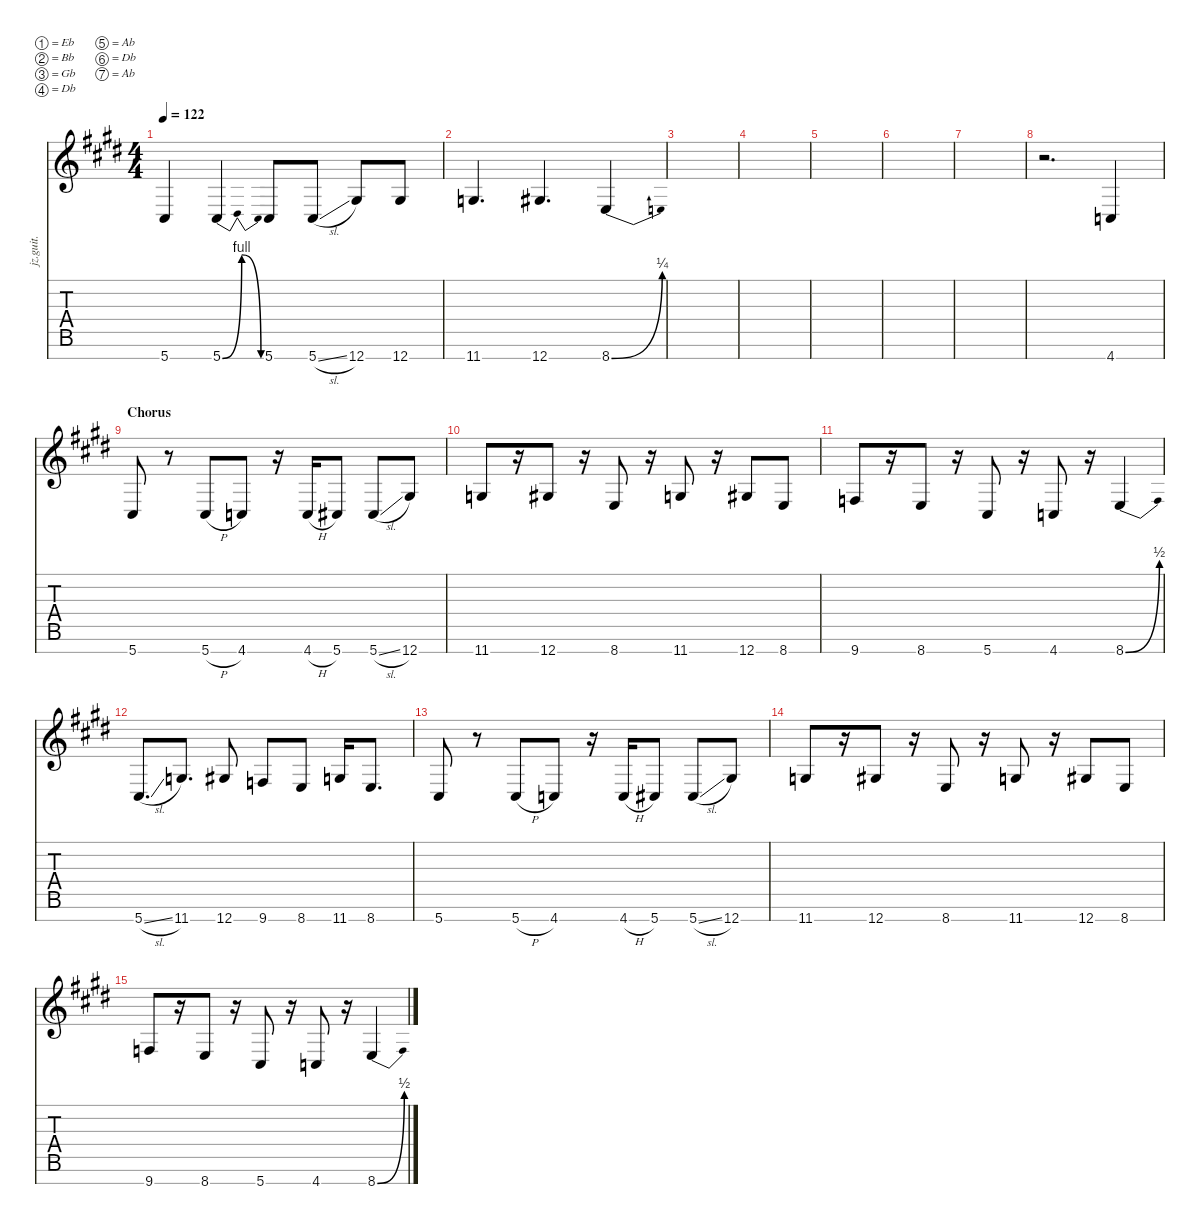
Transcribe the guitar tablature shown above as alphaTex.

\defaultSystemsLayout 4
\hideDynamics
\bracketExtendMode nobrackets
\otherSystemsTrackNameOrientation horizontal
\track ("Kaoru" "jz.guit.") {instrument electricguitarjazz}
\staff {score tabs}
\tuning (Eb4 Bb3 Gb3 Db3 Ab2 Db2 Ab1)
\ts (4 4)
\tempo 122
\clef g2
\ks c#minor
5.7{acc #}.4{dy mf} 5.7{be (bendrelease 0 0 28.799999999999997 4 28.799999999999997 4 59.4 0) acc #}.4 5.7{acc #}.8 5.7{sl acc #}.8 12.7{acc #}.8 12.7{acc #}.8 |
11.7{acc forcenatural}.4{d} 12.7{acc #}.4{d} 8.7{be (bend 0 0 59.4 1) acc forcenatural}.4 |
|
|
|
|
|
r.2{d} 4.7{acc forcenatural}.4 |
\section ("" "Chorus")
5.7{acc #}.8 r.8 5.7{h acc #}.8 4.7{acc forcenatural}.8 r.16 4.7{h acc forcenatural}.16 5.7{acc #}.8 5.7{sl acc #}.8 12.7{acc #}.8 |
11.7{acc forcenatural}.8 r.16 12.7{acc #}.8 r.16 8.7{acc forcenatural}.8 r.16 11.7{acc forcenatural}.8 r.16 12.7{acc #}.8 8.7{acc forcenatural}.8 |
9.7{acc forcenatural}.8 r.16 8.7{acc forcenatural}.8 r.16 5.7{acc #}.8 r.16 4.7{acc forcenatural}.8 r.16 8.7{be (bend 0 0 60 2) acc forcenatural}.4 |
5.7{sl acc #}.8{d} 11.7{acc forcenatural}.8{d} 12.7{acc #}.8 9.7{acc forcenatural}.8 8.7{acc forcenatural}.8 11.7{acc forcenatural}.16 8.7{acc forcenatural}.8{d} |
5.7{acc #}.8 r.8 5.7{h acc #}.8 4.7{acc forcenatural}.8 r.16 4.7{h acc forcenatural}.16 5.7{acc #}.8 5.7{sl acc #}.8 12.7{acc #}.8 |
11.7{acc forcenatural}.8 r.16 12.7{acc #}.8 r.16 8.7{acc forcenatural}.8 r.16 11.7{acc forcenatural}.8 r.16 12.7{acc #}.8 8.7{acc forcenatural}.8 |
9.7{acc forcenatural}.8 r.16 8.7{acc forcenatural}.8 r.16 5.7{acc #}.8 r.16 4.7{acc forcenatural}.8 r.16 8.7{be (bend 0 0 60 2) acc forcenatural}.4
